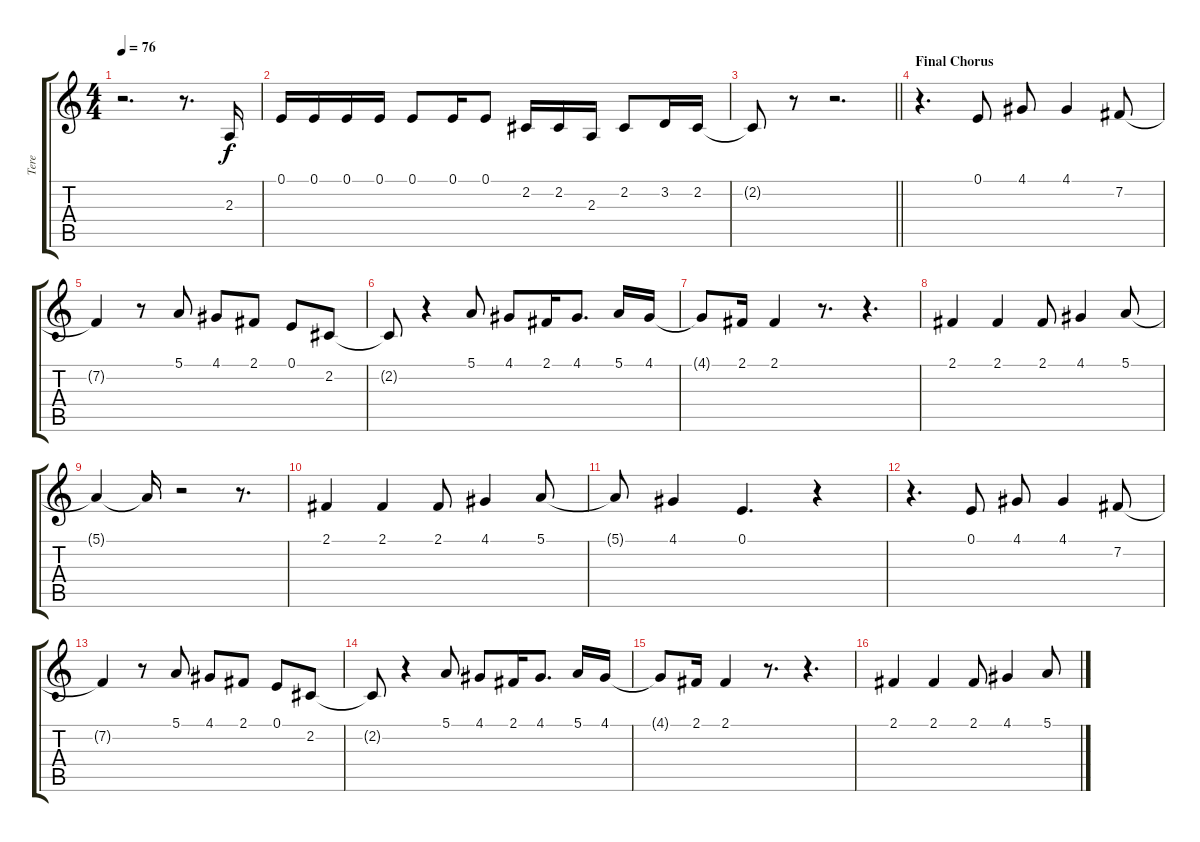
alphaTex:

\track ("Tere" "Tere") {instrument lead6voice}
\staff {score tabs}
\tuning (E4 B3 G3 D3 A2 E2) {hide}
\ts (4 4)
\tempo 76
\clef g2
\ks c
r.2{d dy f} r.8{d} 2.3.16 |
0.1.16 0.1.16 0.1.16 0.1.16 0.1.8 0.1.16 0.1.8 2.2.16 2.2.16 2.3.16 2.2.8 3.2.16 2.2.16 |
\barLineRight lightlight
2.2{t}.8 r.8 r.2{d} |
\section ("" "Final Chorus")
r.4{d} 0.1.8 4.1.8 4.1.4 7.2.8 |
7.2{t}.4 r.8 5.1.8 4.1.8 2.1.8 0.1.8 2.2.8 |
2.2{t}.8 r.4 5.1.8 4.1.8 2.1.16 4.1.8{d} 5.1.16 4.1.16 |
4.1{t}.8 2.1.16 2.1.4 r.8{d} r.4{d} |
2.1.4 2.1.4 2.1.8 4.1.4 5.1.8 |
5.1{t}.4 5.1{t}.16 r.2 r.8{d} |
2.1.4 2.1.4 2.1.8 4.1.4 5.1.8 |
5.1{t}.8 4.1.4 0.1.4{d} r.4 |
r.4{d} 0.1.8 4.1.8 4.1.4 7.2.8 |
7.2{t}.4 r.8 5.1.8 4.1.8 2.1.8 0.1.8 2.2.8 |
2.2{t}.8 r.4 5.1.8 4.1.8 2.1.16 4.1.8{d} 5.1.16 4.1.16 |
4.1{t}.8 2.1.16 2.1.4 r.8{d} r.4{d} |
2.1.4 2.1.4 2.1.8 4.1.4 5.1.8
